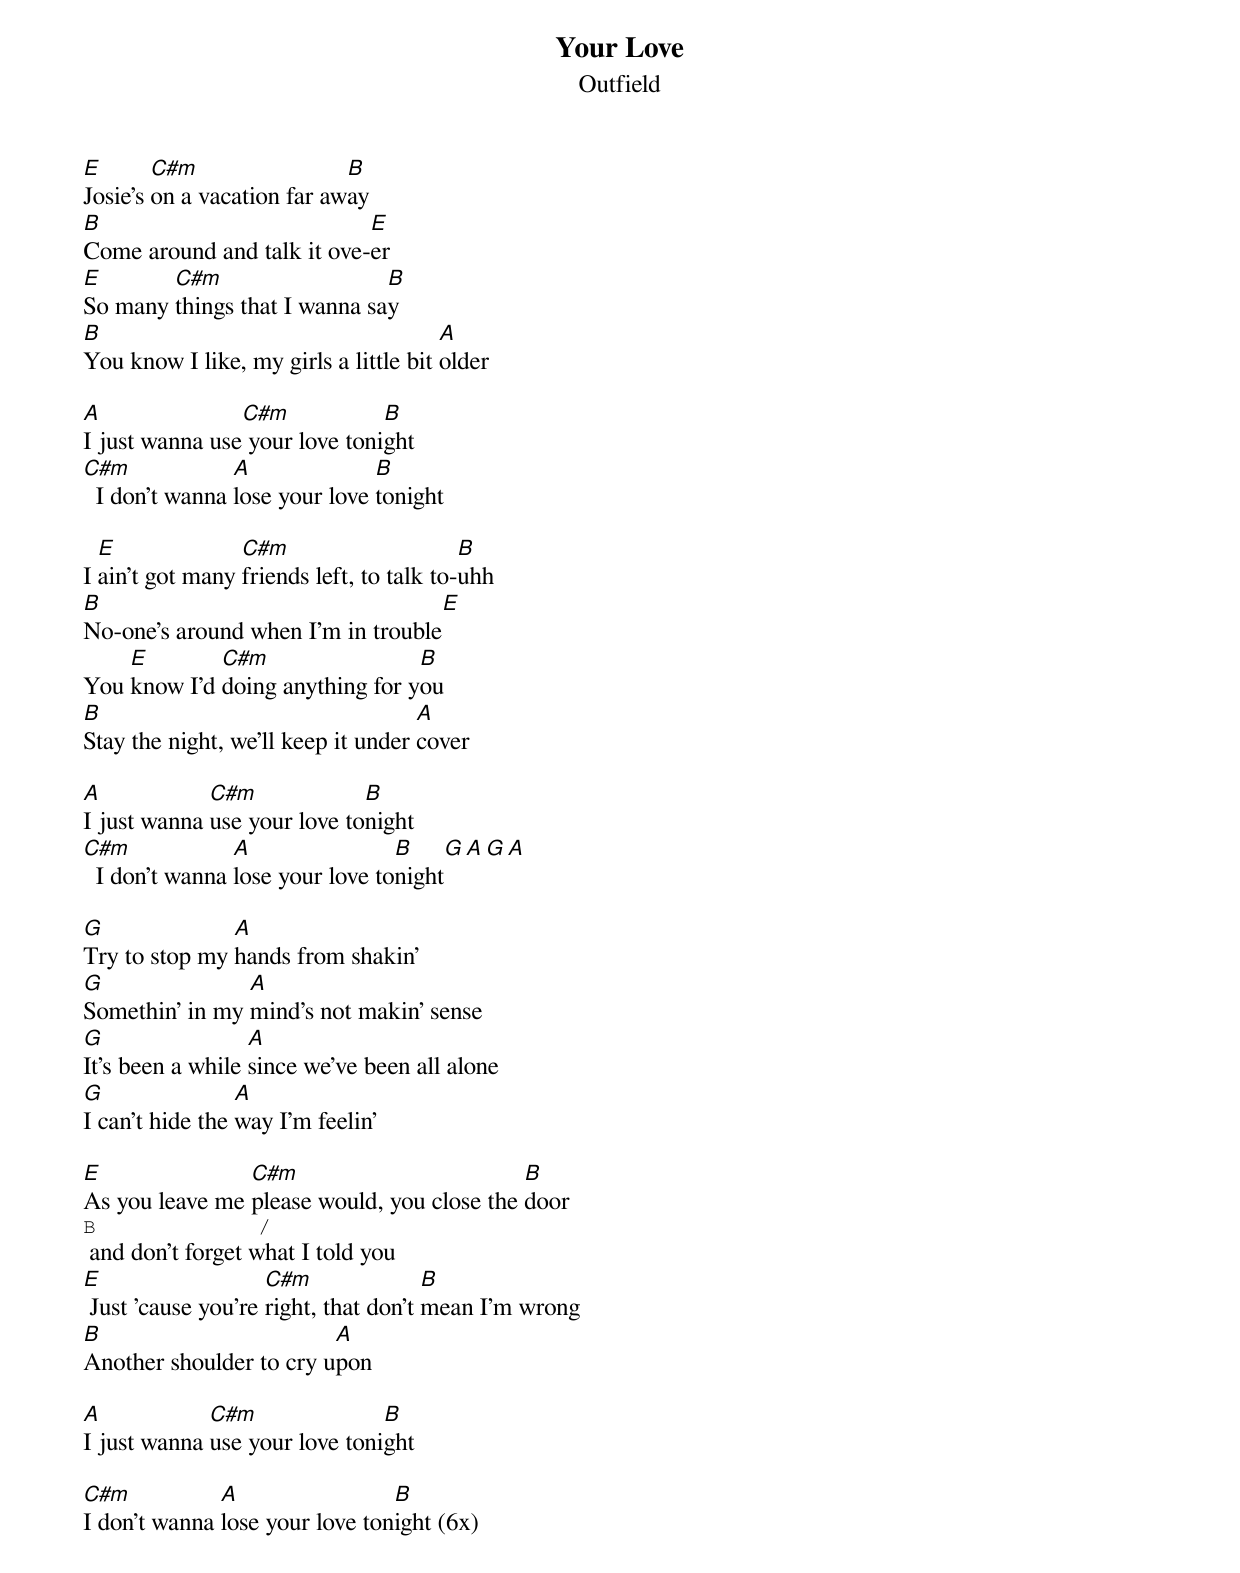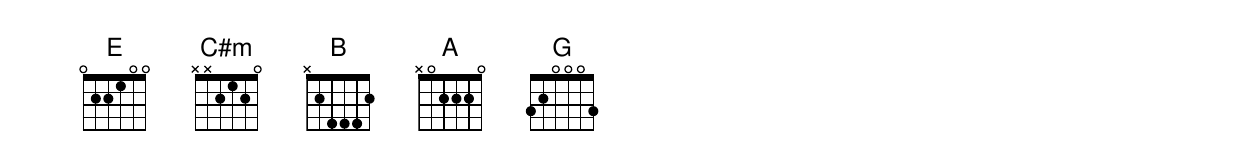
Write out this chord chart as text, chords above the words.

Your Love
Outfield

E       C#m                 B
Josie's on a vacation far away
B                           E
Come around and talk it ove-er
E       C#m                   B
So many things that I wanna say
B                                      A
You know I like, my girls a little bit older

A               C#m            B
I just wanna use your love tonight
C#m             A              B
  I don't wanna lose your love tonight

  E              C#m                      B
I ain't got many friends left, to talk to-uhh
B                                  E
No-one's around when I'm in trouble
    E        C#m                 B
You know I'd doing anything for you
B                                   A
Stay the night, we'll keep it under cover

A            C#m             B
I just wanna use your love tonight
C#m             A                B     G  A G A
  I don't wanna lose your love tonight

G              A
Try to stop my hands from shakin'
G               A
Somethin' in my mind's not makin' sense
G                 A
It's been a while since we've been all alone
G                A
I can't hide the way I'm feelin'

E               C#m                         B
As you leave me please would, you close the door
B             /
 and don't forget what I told you
E                   C#m               B
 Just 'cause you're right, that don't mean I'm wrong
B                        A
Another shoulder to cry upon

A            C#m               B
I just wanna use your love tonight

C#m           A                 B
I don't wanna lose your love tonight (6x)
